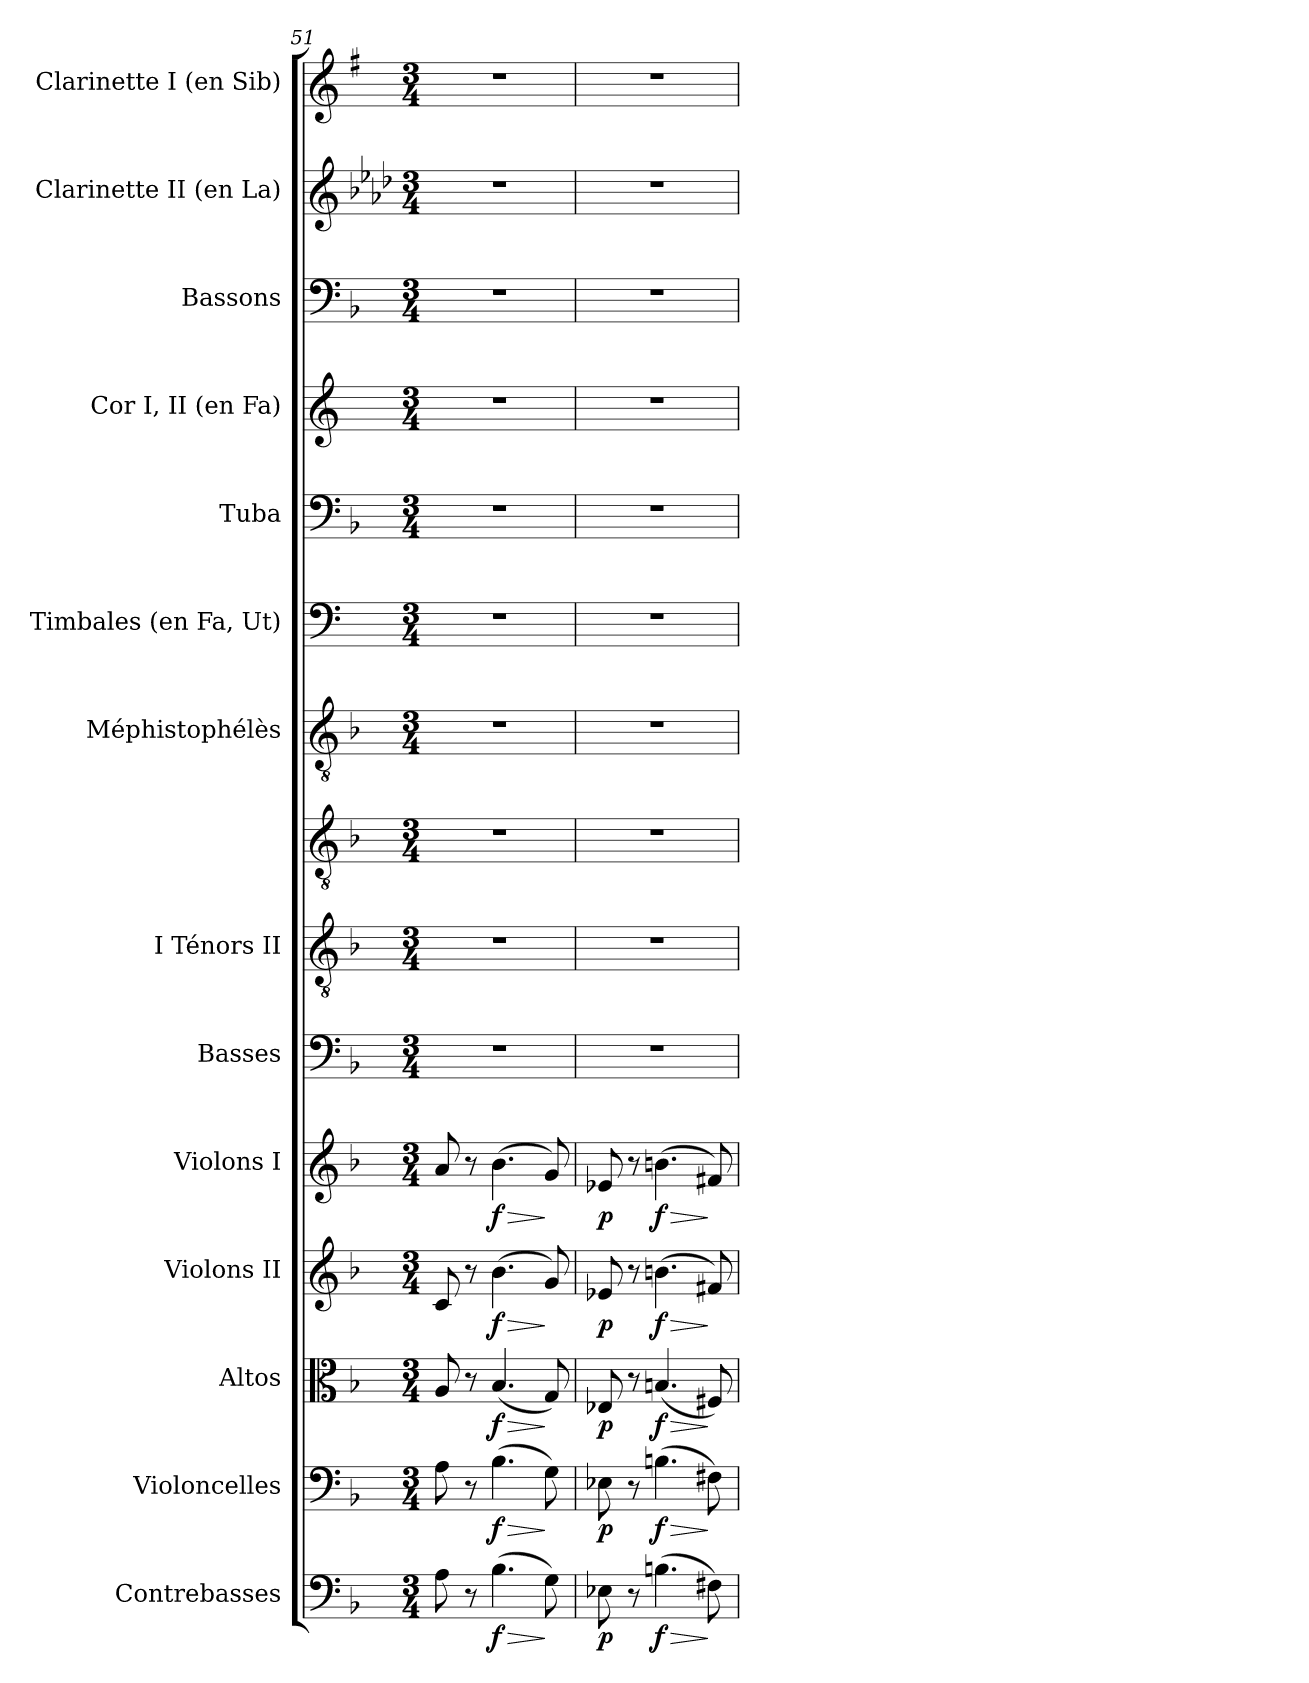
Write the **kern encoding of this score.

**kern	**dynam	**kern	**dynam	**kern	**dynam	**kern	**dynam	**kern	**dynam	**kern	**kern	**kern	**kern	**kern	**kern	**kern	**kern	**kern	**kern
*part14	*part14	*part13	*part13	*part12	*part12	*part11	*part11	*part10	*part10	*part9	*part8	*part8	*part7	*part6	*part5	*part4	*part3	*part2	*part1
*staff15	*staff15	*staff14	*staff14	*staff13	*staff13	*staff12	*staff12	*staff11	*staff11	*staff10	*staff9	*staff8	*staff7	*staff6	*staff5	*staff4	*staff3	*staff2	*staff1
*I"Contrebasses	*	*I"Violoncelles	*	*I"Altos	*	*I"Violons II	*	*I"Violons I	*	*I"Basses	*I"I  Ténors  II	*	*I"Méphistophélès	*I"Timbales (en Fa, Ut)	*I"Tuba	*I"Cor I, II (en Fa)	*I"Bassons	*I"Clarinette II (en La)	*I"Clarinette I (en Sib)
*I'C-b.	*	*I'Vlles	*	*I'Altos	*	*I'Vns II	*	*I'Vns I	*	*I'Basses	*I'Tén.	*	*I'Méphist.	*	*I'Tb.	*I'Cor (Fa)	*I'Bns	*I'Cl. (La)	*I'Cl. (Sib)
*clefF4	*	*clefF4	*	*clefC3	*	*clefG2	*	*clefG2	*	*clefF4	*clefGv2	*clefGv2	*clefGv2	*clefF4	*clefF4	*clefG2	*clefF4	*clefG2	*clefG2
*ITrd7c12	*	*	*	*	*	*	*	*	*	*	*ITrd7c12	*ITrd7c12	*ITrd7c12	*	*	*ITrd4c7	*	*ITrd2c3	*ITrd1c2
*k[b-]	*	*k[b-]	*	*k[b-]	*	*k[b-]	*	*k[b-]	*	*k[b-]	*k[b-]	*k[b-]	*k[b-]	*k[]	*k[b-]	*k[b-]	*k[b-]	*k[b-]	*k[b-]
*F:	*	*F:	*	*F:	*	*F:	*	*F:	*	*F:	*F:	*F:	*F:	*C:	*F:	*F:	*F:	*F:	*F:
*M3/4	*	*M3/4	*	*M3/4	*	*M3/4	*	*M3/4	*	*M3/4	*M3/4	*M3/4	*M3/4	*M3/4	*M3/4	*M3/4	*M3/4	*M3/4	*M3/4
=51	=51	=51	=51	=51	=51	=51	=51	=51	=51	=51	=51	=51	=51	=51	=51	=51	=51	=51	=51
!	!	!	!	!	!	!	!	!	!	!LO:N:vis=1	!LO:N:vis=1	!LO:N:vis=1	!LO:N:vis=1	!LO:N:vis=1	!LO:N:vis=1	!LO:N:vis=1	!LO:N:vis=1	!LO:N:vis=1	!LO:N:vis=1
8AAi\	.	8Ai\	.	8Ai/	.	8ci/	.	8ai/	.	2.r	2.r	2.r	2.r	2.r	2.r	2.r	2.r	2.r	2.r
8r	.	8r	.	8r	.	8r	.	8r	.	.	.	.	.	.	.	.	.	.	.
!	!LO:HP:b	!	!LO:HP:b	!	!LO:HP:b	!	!LO:HP:b	!	!LO:HP:b	!	!	!	!	!	!	!	!	!	!
(4.BB-i\	> f	(4.B-i\	> f	(4.B-i/	> f	(4.b-i\	> f	(4.b-i\	> f	.	.	.	.	.	.	.	.	.	.
8GGi\)	]	8Gi\)	]	8Gi/)	]	8gi/)	]	8gi/)	]	.	.	.	.	.	.	.	.	.	.
!!LO:PB:g=z
=52	=52	=52	=52	=52	=52	=52	=52	=52	=52	=52	=52	=52	=52	=52	=52	=52	=52	=52	=52
!	!	!	!	!	!	!	!	!	!	!LO:N:vis=1	!LO:N:vis=1	!LO:N:vis=1	!LO:N:vis=1	!LO:N:vis=1	!LO:N:vis=1	!LO:N:vis=1	!LO:N:vis=1	!LO:N:vis=1	!LO:N:vis=1
8EE-Xi\	p	8E-Xi\	p	8E-Xi/	p	8e-Xi/	p	8e-Xi/	p	2.r	2.r	2.r	2.r	2.r	2.r	2.r	2.r	2.r	2.r
8r	.	8r	.	8r	.	8r	.	8r	.	.	.	.	.	.	.	.	.	.	.
!	!LO:HP:b	!	!LO:HP:b	!	!LO:HP:b	!	!LO:HP:b	!	!LO:HP:b	!	!	!	!	!	!	!	!	!	!
(4.BBni\	> f	(4.Bni\	> f	(4.Bni/	> f	(4.bni\	> f	(4.bni\	> f	.	.	.	.	.	.	.	.	.	.
8FF#Xi\)	]	8F#Xi\)	]	8F#Xi/)	]	8f#Xi/)	]	8f#Xi/)	]	.	.	.	.	.	.	.	.	.	.
=	=	=	=	=	=	=	=	=	=	=	=	=	=	=	=	=	=	=	=
*-	*-	*-	*-	*-	*-	*-	*-	*-	*-	*-	*-	*-	*-	*-	*-	*-	*-	*-	*-
